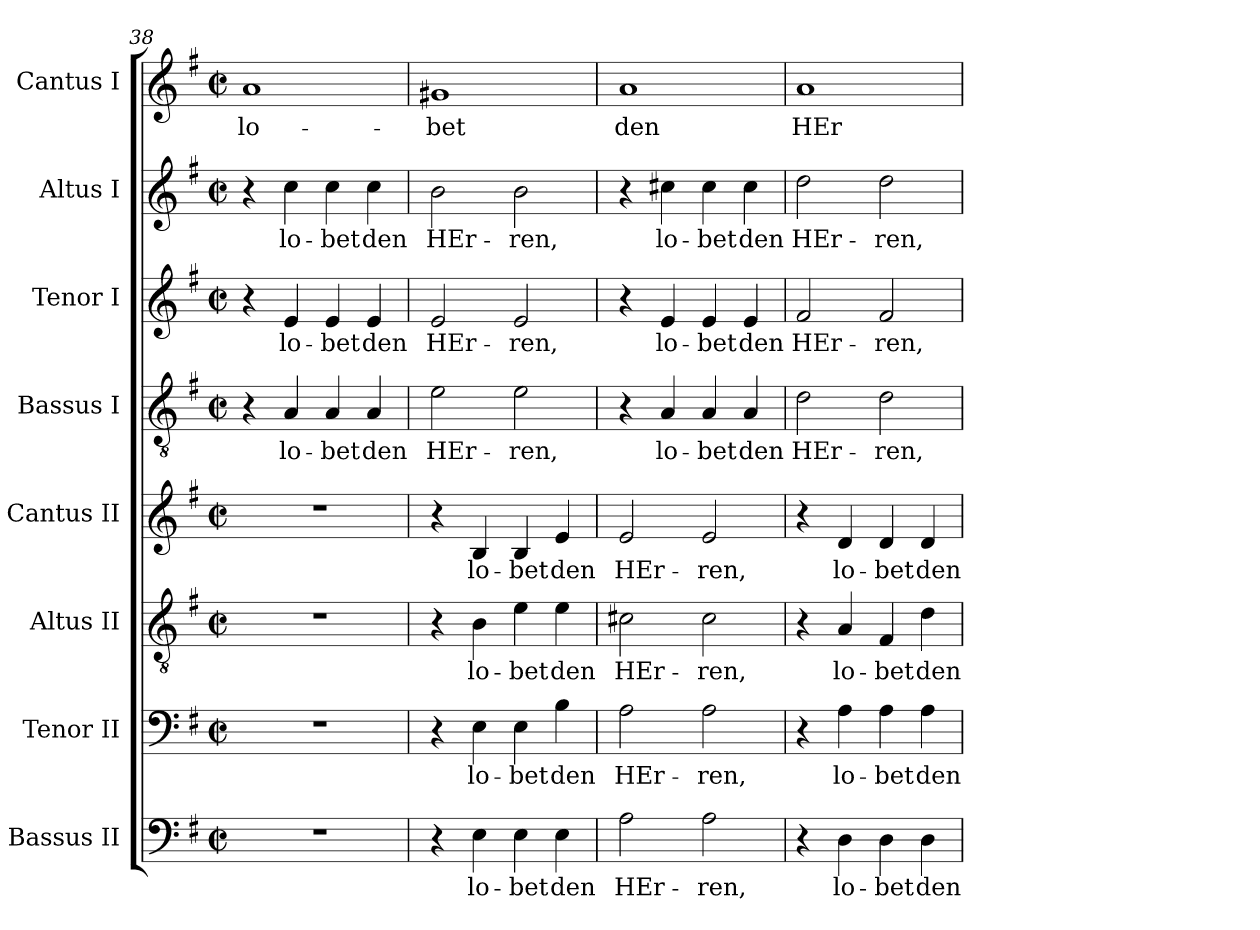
**kern	**text	**kern	**text	**kern	**text	**kern	**text	**kern	**text	**kern	**text	**kern	**text	**kern	**text
*part8	*part8	*part7	*part7	*part6	*part6	*part5	*part5	*part4	*part4	*part3	*part3	*part2	*part2	*part1	*part1
*staff8	*staff8	*staff7	*staff7	*staff6	*staff6	*staff5	*staff5	*staff4	*staff4	*staff3	*staff3	*staff2	*staff2	*staff1	*staff1
*I"Bassus II	*	*I"Tenor II	*	*I"Altus II	*	*I"Cantus II	*	*I"Bassus I	*	*I"Tenor I	*	*I"Altus I	*	*I"Cantus I	*
*I'B2	*	*I'T2	*	*I'A2	*	*I'C2	*	*I'B1	*	*I'T1	*	*I'A1	*	*I'C1	*
!!LO:LB:g=z
*clefF4	*	*clefF4	*	*clefGv2	*	*clefG2	*	*clefGv2	*	*clefG2	*	*clefG2	*	*clefG2	*
*k[f#]	*	*k[f#]	*	*k[f#]	*	*k[f#]	*	*k[f#]	*	*k[f#]	*	*k[f#]	*	*k[f#]	*
*G:	*	*G:	*	*G:	*	*G:	*	*G:	*	*G:	*	*G:	*	*G:	*
*M2/2	*	*M2/2	*	*M2/2	*	*M2/2	*	*M2/2	*	*M2/2	*	*M2/2	*	*M2/2	*
*met(c|)	*	*met(c|)	*	*met(c|)	*	*met(c|)	*	*met(c|)	*	*met(c|)	*	*met(c|)	*	*met(c|)	*
=38	=38	=38	=38	=38	=38	=38	=38	=38	=38	=38	=38	=38	=38	=38	=38
!	!	!	!	!	!	!	!	!	!	!	!	!	!	!	!LO:LY:b
1r	.	1r	.	1r	.	1r	.	4r	.	4r	.	4r	.	1a	lo-
!	!	!	!	!	!	!	!	!	!LO:LY:b	!	!	!	!	!	!
!	!	!	!	!	!	!	!	!	!	!	!LO:LY:b	!	!	!	!
!	!	!	!	!	!	!	!	!	!	!	!	!	!LO:LY:b	!	!
.	.	.	.	.	.	.	.	4A/	lo-	4e/	lo-	4cc\	lo-	.	.
!	!	!	!	!	!	!	!	!	!LO:LY:b	!	!	!	!	!	!
!	!	!	!	!	!	!	!	!	!	!	!LO:LY:b	!	!	!	!
!	!	!	!	!	!	!	!	!	!	!	!	!	!LO:LY:b	!	!
.	.	.	.	.	.	.	.	4A/	-bet	4e/	-bet	4cc\	-bet	.	.
!	!	!	!	!	!	!	!	!	!LO:LY:b	!	!	!	!	!	!
!	!	!	!	!	!	!	!	!	!	!	!LO:LY:b	!	!	!	!
!	!	!	!	!	!	!	!	!	!	!	!	!	!LO:LY:b	!	!
.	.	.	.	.	.	.	.	4A/	den	4e/	den	4cc\	den	.	.
=39	=39	=39	=39	=39	=39	=39	=39	=39	=39	=39	=39	=39	=39	=39	=39
!	!	!	!	!	!	!	!	!	!LO:LY:b	!	!	!	!	!	!
!	!	!	!	!	!	!	!	!	!	!	!LO:LY:b	!	!	!	!
!	!	!	!	!	!	!	!	!	!	!	!	!	!LO:LY:b	!	!
!	!	!	!	!	!	!	!	!	!	!	!	!	!	!	!LO:LY:b
4r	.	4r	.	4r	.	4r	.	2e\	HEr-	2e/	HEr-	2b\	HEr-	1g#X	-bet
!	!LO:LY:b	!	!	!	!	!	!	!	!	!	!	!	!	!	!
!	!	!	!LO:LY:b	!	!	!	!	!	!	!	!	!	!	!	!
!	!	!	!	!	!LO:LY:b	!	!	!	!	!	!	!	!	!	!
!	!	!	!	!	!	!	!LO:LY:b	!	!	!	!	!	!	!	!
4E\	lo-	4E\	lo-	4B\	lo-	4B/	lo-	.	.	.	.	.	.	.	.
!	!LO:LY:b	!	!	!	!	!	!	!	!	!	!	!	!	!	!
!	!	!	!LO:LY:b	!	!	!	!	!	!	!	!	!	!	!	!
!	!	!	!	!	!LO:LY:b	!	!	!	!	!	!	!	!	!	!
!	!	!	!	!	!	!	!LO:LY:b	!	!	!	!	!	!	!	!
!	!	!	!	!	!	!	!	!	!LO:LY:b	!	!	!	!	!	!
!	!	!	!	!	!	!	!	!	!	!	!LO:LY:b	!	!	!	!
!	!	!	!	!	!	!	!	!	!	!	!	!	!LO:LY:b	!	!
4E\	-bet	4E\	-bet	4e\	-bet	4B/	-bet	2e\	-ren,	2e/	-ren,	2b\	-ren,	.	.
!	!LO:LY:b	!	!	!	!	!	!	!	!	!	!	!	!	!	!
!	!	!	!LO:LY:b	!	!	!	!	!	!	!	!	!	!	!	!
!	!	!	!	!	!LO:LY:b	!	!	!	!	!	!	!	!	!	!
!	!	!	!	!	!	!	!LO:LY:b	!	!	!	!	!	!	!	!
4E\	den	4B\	den	4e\	den	4e/	den	.	.	.	.	.	.	.	.
=40	=40	=40	=40	=40	=40	=40	=40	=40	=40	=40	=40	=40	=40	=40	=40
!	!LO:LY:b	!	!	!	!	!	!	!	!	!	!	!	!	!	!
!	!	!	!LO:LY:b	!	!	!	!	!	!	!	!	!	!	!	!
!	!	!	!	!	!LO:LY:b	!	!	!	!	!	!	!	!	!	!
!	!	!	!	!	!	!	!LO:LY:b	!	!	!	!	!	!	!	!
!	!	!	!	!	!	!	!	!	!	!	!	!	!	!	!LO:LY:b
2A\	HEr-	2A\	HEr-	2c#X\	HEr-	2e/	HEr-	4r	.	4r	.	4r	.	1a	den
!	!	!	!	!	!	!	!	!	!LO:LY:b	!	!	!	!	!	!
!	!	!	!	!	!	!	!	!	!	!	!LO:LY:b	!	!	!	!
!	!	!	!	!	!	!	!	!	!	!	!	!	!LO:LY:b	!	!
.	.	.	.	.	.	.	.	4A/	lo-	4e/	lo-	4cc#X\	lo-	.	.
!	!LO:LY:b	!	!	!	!	!	!	!	!	!	!	!	!	!	!
!	!	!	!LO:LY:b	!	!	!	!	!	!	!	!	!	!	!	!
!	!	!	!	!	!LO:LY:b	!	!	!	!	!	!	!	!	!	!
!	!	!	!	!	!	!	!LO:LY:b	!	!	!	!	!	!	!	!
!	!	!	!	!	!	!	!	!	!LO:LY:b	!	!	!	!	!	!
!	!	!	!	!	!	!	!	!	!	!	!LO:LY:b	!	!	!	!
!	!	!	!	!	!	!	!	!	!	!	!	!	!LO:LY:b	!	!
2A\	-ren,	2A\	-ren,	2c#\	-ren,	2e/	-ren,	4A/	-bet	4e/	-bet	4cc#\	-bet	.	.
!	!	!	!	!	!	!	!	!	!LO:LY:b	!	!	!	!	!	!
!	!	!	!	!	!	!	!	!	!	!	!LO:LY:b	!	!	!	!
!	!	!	!	!	!	!	!	!	!	!	!	!	!LO:LY:b	!	!
.	.	.	.	.	.	.	.	4A/	den	4e/	den	4cc#\	den	.	.
=41	=41	=41	=41	=41	=41	=41	=41	=41	=41	=41	=41	=41	=41	=41	=41
!	!	!	!	!	!	!	!	!	!LO:LY:b	!	!	!	!	!	!
!	!	!	!	!	!	!	!	!	!	!	!LO:LY:b	!	!	!	!
!	!	!	!	!	!	!	!	!	!	!	!	!	!LO:LY:b	!	!
!	!	!	!	!	!	!	!	!	!	!	!	!	!	!	!LO:LY:b
4r	.	4r	.	4r	.	4r	.	2d\	HEr-	2f#/	HEr-	2dd\	HEr-	1a	HEr-
!	!LO:LY:b	!	!	!	!	!	!	!	!	!	!	!	!	!	!
!	!	!	!LO:LY:b	!	!	!	!	!	!	!	!	!	!	!	!
!	!	!	!	!	!LO:LY:b	!	!	!	!	!	!	!	!	!	!
!	!	!	!	!	!	!	!LO:LY:b	!	!	!	!	!	!	!	!
4D\	lo-	4A\	lo-	4A/	lo-	4d/	lo-	.	.	.	.	.	.	.	.
!	!LO:LY:b	!	!	!	!	!	!	!	!	!	!	!	!	!	!
!	!	!	!LO:LY:b	!	!	!	!	!	!	!	!	!	!	!	!
!	!	!	!	!	!LO:LY:b	!	!	!	!	!	!	!	!	!	!
!	!	!	!	!	!	!	!LO:LY:b	!	!	!	!	!	!	!	!
!	!	!	!	!	!	!	!	!	!LO:LY:b	!	!	!	!	!	!
!	!	!	!	!	!	!	!	!	!	!	!LO:LY:b	!	!	!	!
!	!	!	!	!	!	!	!	!	!	!	!	!	!LO:LY:b	!	!
4D\	-bet	4A\	-bet	4F#/	-bet	4d/	-bet	2d\	-ren,	2f#/	-ren,	2dd\	-ren,	.	.
!	!LO:LY:b	!	!	!	!	!	!	!	!	!	!	!	!	!	!
!	!	!	!LO:LY:b	!	!	!	!	!	!	!	!	!	!	!	!
!	!	!	!	!	!LO:LY:b	!	!	!	!	!	!	!	!	!	!
!	!	!	!	!	!	!	!LO:LY:b	!	!	!	!	!	!	!	!
4D\	den	4A\	den	4d\	den	4d/	den	.	.	.	.	.	.	.	.
=	=	=	=	=	=	=	=	=	=	=	=	=	=	=	=
*-	*-	*-	*-	*-	*-	*-	*-	*-	*-	*-	*-	*-	*-	*-	*-
